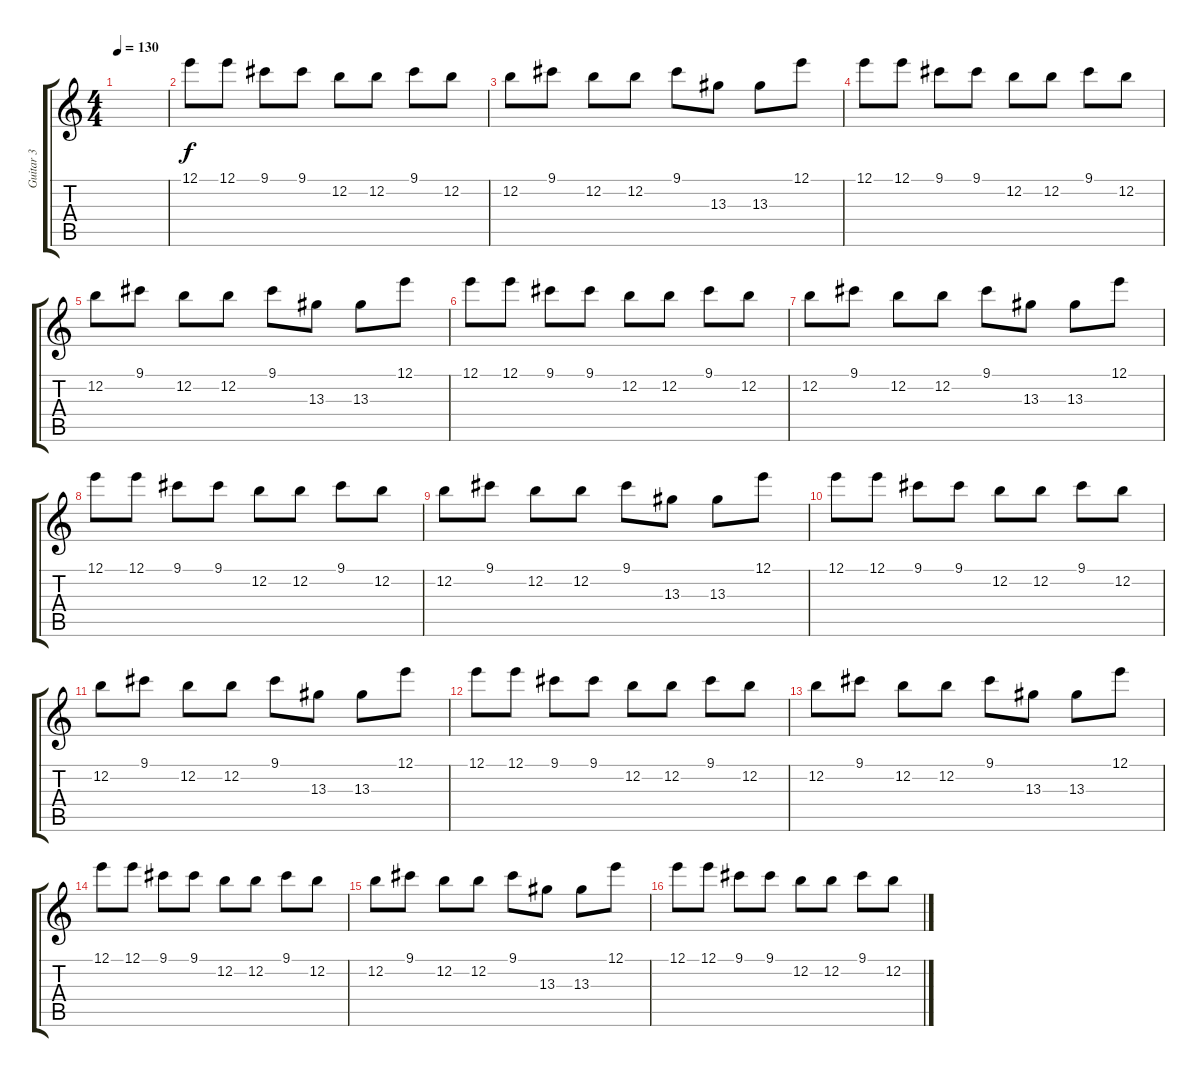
\track ("Guitar 3" "Guitar 3") {instrument acousticguitarsteel}
\staff {score tabs}
\tuning (E4 B3 G3 D3 A2 E2) {hide}
\ts (4 4)
\tempo 130
\clef g2
\ks c
|
12.1.8 12.1.8 9.1.8 9.1.8 12.2.8 12.2.8 9.1.8 12.2.8 |
12.2.8 9.1.8 12.2.8 12.2.8 9.1.8 13.3.8 13.3.8 12.1.8 |
12.1.8 12.1.8 9.1.8 9.1.8 12.2.8 12.2.8 9.1.8 12.2.8 |
12.2.8 9.1.8 12.2.8 12.2.8 9.1.8 13.3.8 13.3.8 12.1.8 |
12.1.8 12.1.8 9.1.8 9.1.8 12.2.8 12.2.8 9.1.8 12.2.8 |
12.2.8 9.1.8 12.2.8 12.2.8 9.1.8 13.3.8 13.3.8 12.1.8 |
12.1.8 12.1.8 9.1.8 9.1.8 12.2.8 12.2.8 9.1.8 12.2.8 |
12.2.8 9.1.8 12.2.8 12.2.8 9.1.8 13.3.8 13.3.8 12.1.8 |
12.1.8 12.1.8 9.1.8 9.1.8 12.2.8 12.2.8 9.1.8 12.2.8 |
12.2.8 9.1.8 12.2.8 12.2.8 9.1.8 13.3.8 13.3.8 12.1.8 |
12.1.8 12.1.8 9.1.8 9.1.8 12.2.8 12.2.8 9.1.8 12.2.8 |
12.2.8 9.1.8 12.2.8 12.2.8 9.1.8 13.3.8 13.3.8 12.1.8 |
12.1.8 12.1.8 9.1.8 9.1.8 12.2.8 12.2.8 9.1.8 12.2.8 |
12.2.8 9.1.8 12.2.8 12.2.8 9.1.8 13.3.8 13.3.8 12.1.8 |
12.1.8 12.1.8 9.1.8 9.1.8 12.2.8 12.2.8 9.1.8 12.2.8
